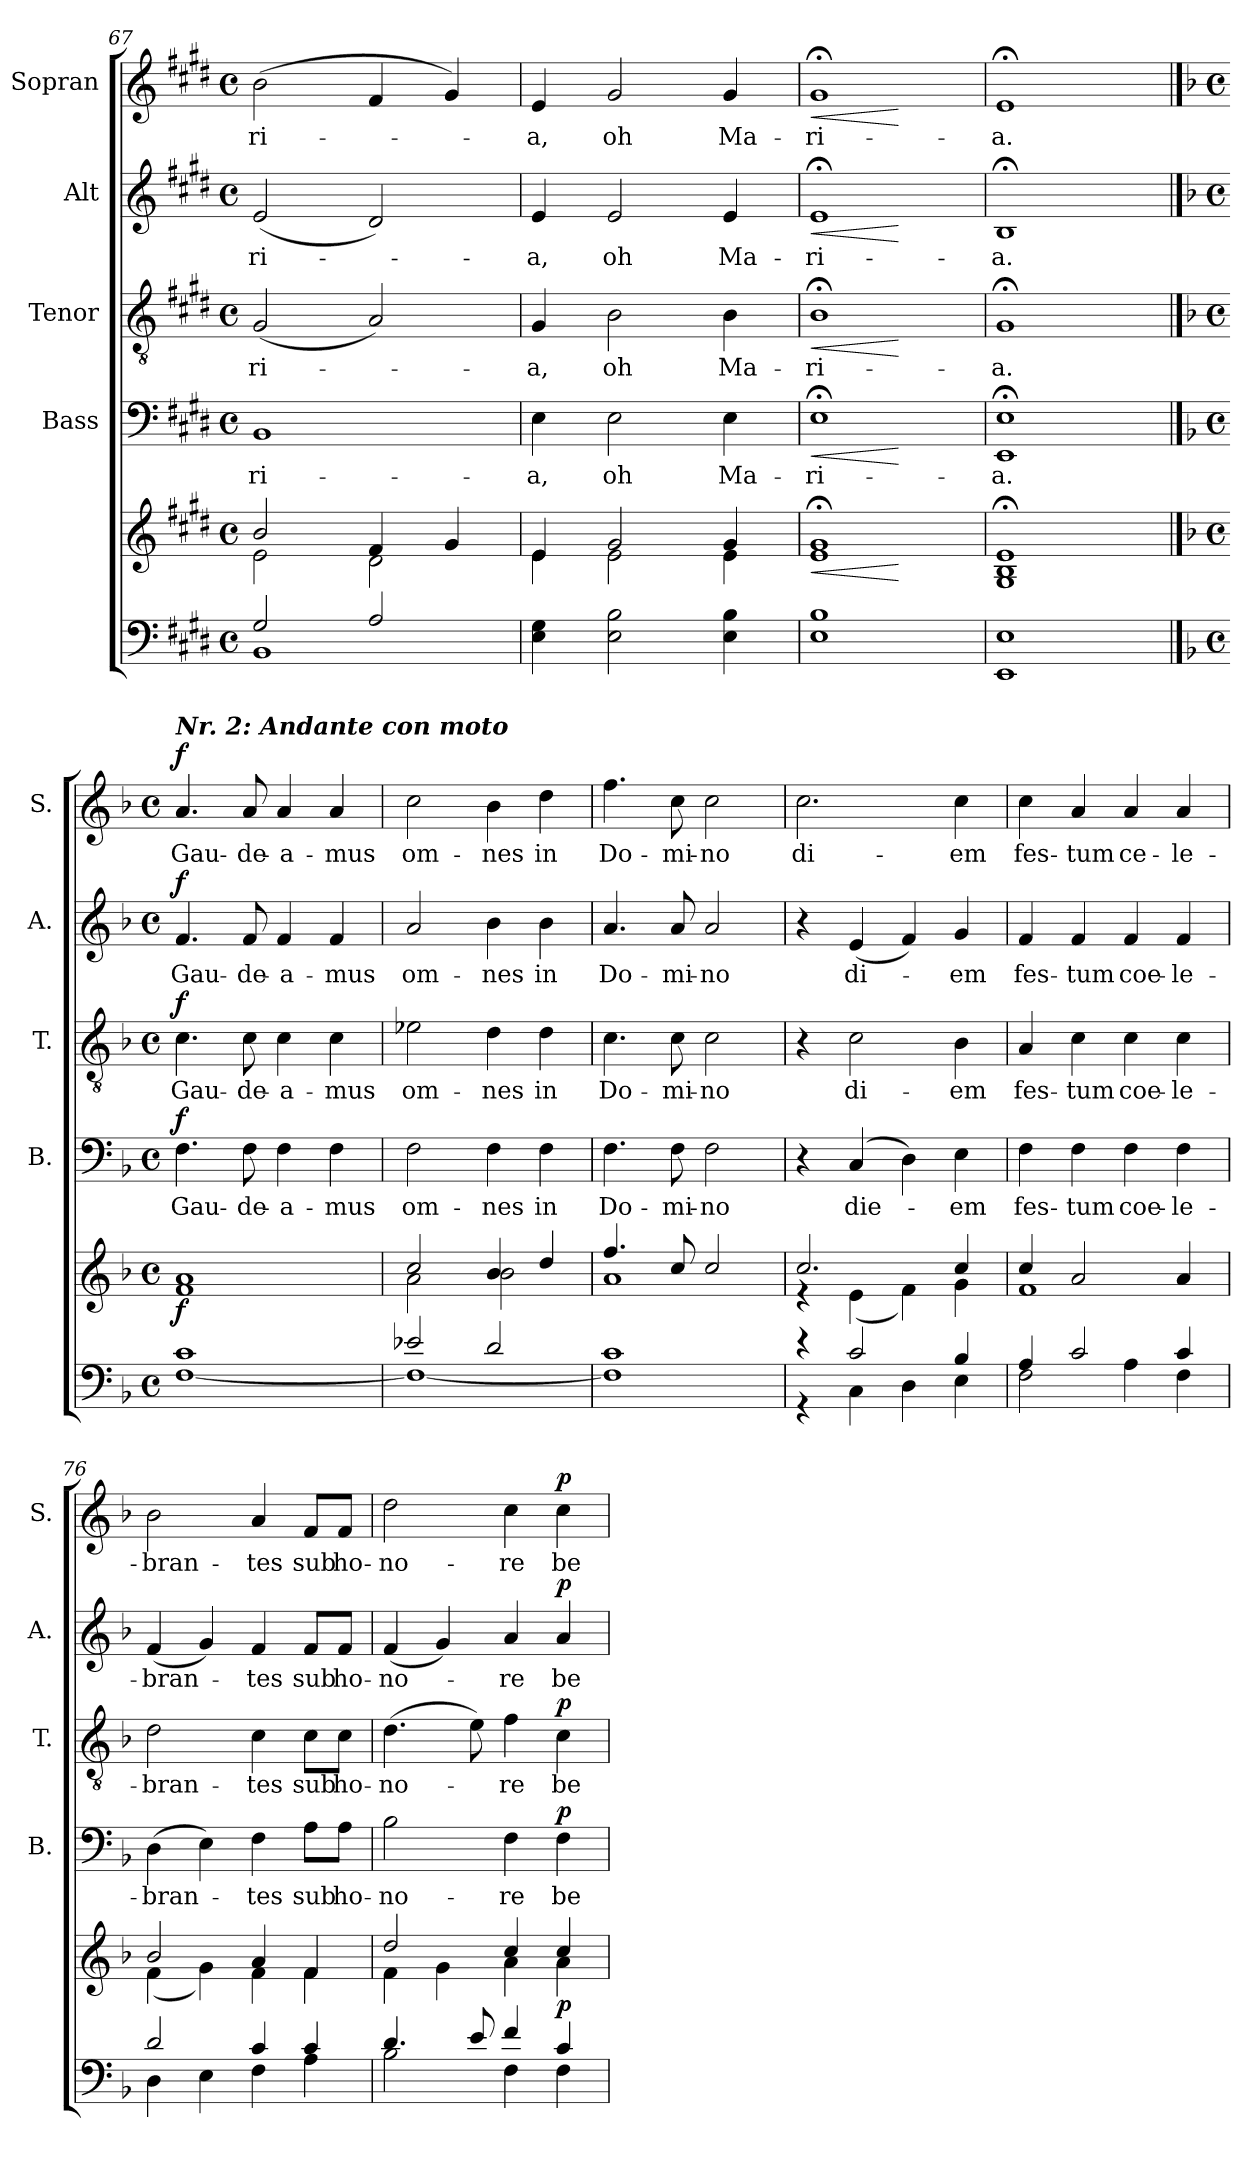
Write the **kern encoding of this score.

**kern	**kern	**dynam	**kern	**text	**dynam	**kern	**text	**dynam	**kern	**text	**dynam	**kern	**text	**dynam
*part5	*part5	*part5	*part4	*part4	*part4	*part3	*part3	*part3	*part2	*part2	*part2	*part1	*part1	*part1
*staff6	*staff5	*staff5/6	*staff4	*staff4	*staff4	*staff3	*staff3	*staff3	*staff2	*staff2	*staff2	*staff1	*staff1	*staff1
*	*	*	*I"Bass	*	*	*I"Tenor	*	*	*I"Alt	*	*	*I"Sopran	*	*
*	*	*	*I'B.	*	*	*I'T.	*	*	*I'A.	*	*	*I'S.	*	*
*clefF4	*clefG2	*	*clefF4	*	*	*clefGv2	*	*	*clefG2	*	*	*clefG2	*	*
*k[f#c#g#d#]	*k[f#c#g#d#]	*	*k[f#c#g#d#]	*	*	*k[f#c#g#d#]	*	*	*k[f#c#g#d#]	*	*	*k[f#c#g#d#]	*	*
*E:	*E:	*	*E:	*	*	*E:	*	*	*E:	*	*	*E:	*	*
*M4/4	*M4/4	*	*M4/4	*	*	*M4/4	*	*	*M4/4	*	*	*M4/4	*	*
*met(c)	*met(c)	*	*met(c)	*	*	*met(c)	*	*	*met(c)	*	*	*met(c)	*	*
=67	=67	=67	=67	=67	=67	=67	=67	=67	=67	=67	=67	=67	=67	=67
*^	*^	*	*	*	*	*	*	*	*	*	*	*	*	*
!	!	!	!	!	!	!LO:LY:b	!	!	!LO:LY:b	!	!	!LO:LY:b	!	!	!LO:LY:b	!
2G#/	1BB	2b/	2e\	.	1BB	-ri-	.	(<2G#/	-ri-	.	(<2e/	-ri-	.	(>2b\	-ri-	.
2A/	.	4f#/	2d#\	.	.	.	.	2A/)	.	.	2d#/)	.	.	4f#/	.	.
.	.	4g#/	.	.	.	.	.	.	.	.	.	.	.	4g#/)	.	.
*v	*v	*	*	*	*	*	*	*	*	*	*	*	*	*	*	*
=68	=68	=68	=68	=68	=68	=68	=68	=68	=68	=68	=68	=68	=68	=68	=68
!	!	!	!	!	!LO:LY:b	!	!	!LO:LY:b	!	!	!LO:LY:b	!	!	!LO:LY:b	!
4E\ 4G#\	4e/	4e\	.	4E\	-a,	.	4G#/	-a,	.	4e/	-a,	.	4e/	-a,	.
!	!	!	!	!	!LO:LY:b	!	!	!LO:LY:b	!	!	!LO:LY:b	!	!	!LO:LY:b	!
2E\ 2B\	2g#/	2e\	.	2E\	oh	.	2B\	oh	.	2e/	oh	.	2g#/	oh	.
!	!	!	!	!	!LO:LY:b	!	!	!LO:LY:b	!	!	!LO:LY:b	!	!	!LO:LY:b	!
4E\ 4B\	4g#/	4e\	.	4E\	Ma-	.	4B\	Ma-	.	4e/	Ma-	.	4g#/	Ma-	.
=69	=69	=69	=69	=69	=69	=69	=69	=69	=69	=69	=69	=69	=69	=69	=69
!	!	!	!LO:HP:b	!	!	!	!	!	!	!	!	!	!	!	!
!	!	!	!LO:HP:n=1:b	!	!LO:LY:b	!LO:HP:b	!	!	!	!	!	!	!	!	!
!	!	!	!	!	!	!LO:HP:n=1:b	!	!LO:LY:b	!LO:HP:b	!	!	!	!	!	!
!	!	!	!	!	!	!	!	!	!LO:HP:n=1:b	!	!LO:LY:b	!LO:HP:b	!	!	!
!	!	!	!	!	!	!	!	!	!	!	!	!LO:HP:n=1:b	!	!LO:LY:b	!LO:HP:b
!	!	!	!	!	!	!	!	!	!	!	!	!	!	!	!LO:HP:n=1:b
1E 1B	1g#;<	1e	< >	1E;<	-ri-	< >	1B;<	-ri-	< >	1e;<	-ri-	< >	1g#;<	-ri-	< >
*	*v	*v	*	*	*	*	*	*	*	*	*	*	*	*	*
.	.	[ ]	.	.	[	.	.	[	.	.	[	.	.	[
=70	=70	=70	=70	=70	=70	=70	=70	=70	=70	=70	=70	=70	=70	=70
*	*^	*	*	*	*	*	*	*	*	*	*	*	*	*
!	!	!	!	!	!LO:LY:b	!	!	!LO:LY:b	!	!	!LO:LY:b	!	!	!LO:LY:b	!
1EE 1E	1e;<	1G# 1B	.	1EE;< 1E;<	-a.	.	1G#;<	-a.	.	1B;<	-a.	.	1e;<	-a.	.
*	*v	*v	*	*	*	*	*	*	*	*	*	*	*	*	*
.	.	.	.	.	]	.	.	]	.	.	]	.	.	]
!!LO:PB:g=z
==71	==71	==71	==71	==71	==71	==71	==71	==71	==71	==71	==71	==71	==71	==71
*k[b-]	*k[b-]	*	*k[b-]	*	*	*k[b-]	*	*	*k[b-]	*	*	*k[b-]	*	*
*F:	*F:	*	*F:	*	*	*F:	*	*	*F:	*	*	*F:	*	*
*M4/4	*M4/4	*	*M4/4	*	*	*M4/4	*	*	*M4/4	*	*	*M4/4	*	*
*met(c)	*met(c)	*	*met(c)	*	*	*met(c)	*	*	*met(c)	*	*	*met(c)	*	*
*^	*^	*	*	*	*	*	*	*	*	*	*	*	*	*
!	!	!	!	!	!	!	!	!	!	!	!	!	!	!LO:TX:a:Bi:t=Nr. 2&colon; Andante con moto	!	!
!	!	!	!	!LO:DY:b	!	!LO:LY:b	!LO:DY:a	!	!LO:LY:b	!LO:DY:a	!	!LO:LY:b	!LO:DY:a	!	!LO:LY:b	!LO:DY:a
1c	[<1F	1a	1f	f	4.F\	Gau-	f	4.c\	Gau-	f	4.f/	Gau-	f	4.a/	Gau-	f
!	!	!	!	!	!	!LO:LY:b	!	!	!LO:LY:b	!	!	!LO:LY:b	!	!	!LO:LY:b	!
.	.	.	.	.	8F\	-de-	.	8c\	-de-	.	8f/	-de-	.	8a/	-de-	.
!	!	!	!	!	!	!LO:LY:b	!	!	!LO:LY:b	!	!	!LO:LY:b	!	!	!LO:LY:b	!
.	.	.	.	.	4F\	-a-	.	4c\	-a-	.	4f/	-a-	.	4a/	-a-	.
!	!	!	!	!	!	!LO:LY:b	!	!	!LO:LY:b	!	!	!LO:LY:b	!	!	!LO:LY:b	!
.	.	.	.	.	4F\	-mus	.	4c\	-mus	.	4f/	-mus	.	4a/	-mus	.
=72	=72	=72	=72	=72	=72	=72	=72	=72	=72	=72	=72	=72	=72	=72	=72	=72
!	!	!	!	!	!	!LO:LY:b	!	!	!LO:LY:b	!	!	!LO:LY:b	!	!	!LO:LY:b	!
2e-X/	1F_	2cc/	2a\	.	2F\	om-	.	2e-X\	om-	.	2a/	om-	.	2cc\	om-	.
!	!	!	!	!	!	!LO:LY:b	!	!	!LO:LY:b	!	!	!LO:LY:b	!	!	!LO:LY:b	!
2d/	.	4b-/	2b-\	.	4F\	-nes	.	4d\	-nes	.	4b-\	-nes	.	4b-\	-nes	.
!	!	!	!	!	!	!LO:LY:b	!	!	!LO:LY:b	!	!	!LO:LY:b	!	!	!LO:LY:b	!
.	.	4dd/	.	.	4F\	in	.	4d\	in	.	4b-\	in	.	4dd\	in	.
=73	=73	=73	=73	=73	=73	=73	=73	=73	=73	=73	=73	=73	=73	=73	=73	=73
!	!	!	!	!	!	!LO:LY:b	!	!	!LO:LY:b	!	!	!LO:LY:b	!	!	!LO:LY:b	!
1c	1F]	4.ff/	1a	.	4.F\	Do-	.	4.c\	Do-	.	4.a/	Do-	.	4.ff\	Do-	.
!	!	!	!	!	!	!LO:LY:b	!	!	!LO:LY:b	!	!	!LO:LY:b	!	!	!LO:LY:b	!
.	.	8cc/	.	.	8F\	-mi-	.	8c\	-mi-	.	8a/	-mi-	.	8cc\	-mi-	.
!	!	!	!	!	!	!LO:LY:b	!	!	!LO:LY:b	!	!	!LO:LY:b	!	!	!LO:LY:b	!
.	.	2cc/	.	.	2F\	-no	.	2c\	-no	.	2a/	-no	.	2cc\	-no	.
=74	=74	=74	=74	=74	=74	=74	=74	=74	=74	=74	=74	=74	=74	=74	=74	=74
!	!	!	!	!	!	!	!	!	!	!	!	!	!	!	!LO:LY:b	!
4r	4r	2.cc/	4re	.	4r	.	.	4r	.	.	4r	.	.	2.cc\	di-	.
!	!	!	!	!	!	!LO:LY:b	!	!	!LO:LY:b	!	!	!LO:LY:b	!	!	!	!
2c/	4C\	.	(<4e\	.	(4C/	die-	.	2c\	di-	.	(<4e/	di-	.	.	.	.
.	4D\	.	4f\)	.	4D\)	.	.	.	.	.	4f/)	.	.	.	.	.
!	!	!	!	!	!	!LO:LY:b	!	!	!LO:LY:b	!	!	!LO:LY:b	!	!	!LO:LY:b	!
4B-/	4E\	4cc/	4g\	.	4E\	-em	.	4B-\	-em	.	4g/	-em	.	4cc\	-em	.
=75	=75	=75	=75	=75	=75	=75	=75	=75	=75	=75	=75	=75	=75	=75	=75	=75
!	!	!	!	!	!	!LO:LY:b	!	!	!LO:LY:b	!	!	!LO:LY:b	!	!	!LO:LY:b	!
4A/	2F\	4cc/	1f	.	4F\	fes-	.	4A/	fes-	.	4f/	fes-	.	4cc\	fes-	.
!	!	!	!	!	!	!LO:LY:b	!	!	!LO:LY:b	!	!	!LO:LY:b	!	!	!LO:LY:b	!
2c/	.	2a/	.	.	4F\	-tum	.	4c\	-tum	.	4f/	-tum	.	4a/	-tum	.
!	!	!	!	!	!	!LO:LY:b	!	!	!LO:LY:b	!	!	!LO:LY:b	!	!	!LO:LY:b	!
.	4A\	.	.	.	4F\	coe-	.	4c\	coe-	.	4f/	coe-	.	4a/	ce-	.
!	!	!	!	!	!	!LO:LY:b	!	!	!LO:LY:b	!	!	!LO:LY:b	!	!	!LO:LY:b	!
4c/	4F\	4a/	.	.	4F\	-le-	.	4c\	-le-	.	4f/	-le-	.	4a/	-le-	.
=76	=76	=76	=76	=76	=76	=76	=76	=76	=76	=76	=76	=76	=76	=76	=76	=76
!	!	!	!	!	!	!LO:LY:b	!	!	!LO:LY:b	!	!	!LO:LY:b	!	!	!LO:LY:b	!
2d/	4D\	2b-/	(<4f\	.	(>4D\	-bran-	.	2d\	-bran-	.	(<4f/	-bran-	.	2b-\	-bran-	.
.	4E\	.	4g\)	.	4E\)	.	.	.	.	.	4g/)	.	.	.	.	.
!	!	!	!	!	!	!LO:LY:b	!	!	!LO:LY:b	!	!	!LO:LY:b	!	!	!LO:LY:b	!
4c/	4F\	4a/	4f\	.	4F\	-tes	.	4c\	-tes	.	4f/	-tes	.	4a/	-tes	.
!	!	!	!	!	!	!LO:LY:b	!	!	!LO:LY:b	!	!	!LO:LY:b	!	!	!LO:LY:b	!
4c/	4A\	4f/	4f\	.	8A\L	sub	.	8c\L	sub	.	8f/L	sub	.	8f/L	sub	.
!	!	!	!	!	!	!LO:LY:b	!	!	!LO:LY:b	!	!	!LO:LY:b	!	!	!LO:LY:b	!
.	.	.	.	.	8A\J	ho-	.	8c\J	ho-	.	8f/J	ho-	.	8f/J	ho-	.
!!LO:LB:g=z
=77	=77	=77	=77	=77	=77	=77	=77	=77	=77	=77	=77	=77	=77	=77	=77	=77
!	!	!	!	!	!	!LO:LY:b	!	!	!LO:LY:b	!	!	!LO:LY:b	!	!	!LO:LY:b	!
4.d/	2B-\	2dd/	4f\	.	2B-\	-no-	.	(>4.d\	-no-	.	(<4f/	-no-	.	2dd\	-no-	.
.	.	.	4g\	.	.	.	.	.	.	.	4g/)	.	.	.	.	.
8e/	.	.	.	.	.	.	.	8e\)	.	.	.	.	.	.	.	.
!	!	!	!	!	!	!LO:LY:b	!	!	!LO:LY:b	!	!	!LO:LY:b	!	!	!LO:LY:b	!
4f/	4F\	4cc/	4a\	.	4F\	-re	.	4f\	-re	.	4a/	-re	.	4cc\	-re	.
!	!	!	!	!LO:DY:b	!	!LO:LY:b	!LO:DY:a	!	!LO:LY:b	!LO:DY:a	!	!LO:LY:b	!LO:DY:a	!	!LO:LY:b	!LO:DY:a
4c/	4F\	4cc/	4a\	p	4F\	be-	p	4c\	be-	p	4a/	be-	p	4cc\	be-	p
*v	*v	*	*	*	*	*	*	*	*	*	*	*	*	*	*	*
*	*v	*v	*	*	*	*	*	*	*	*	*	*	*	*	*
=	=	=	=	=	=	=	=	=	=	=	=	=	=	=
*-	*-	*-	*-	*-	*-	*-	*-	*-	*-	*-	*-	*-	*-	*-
